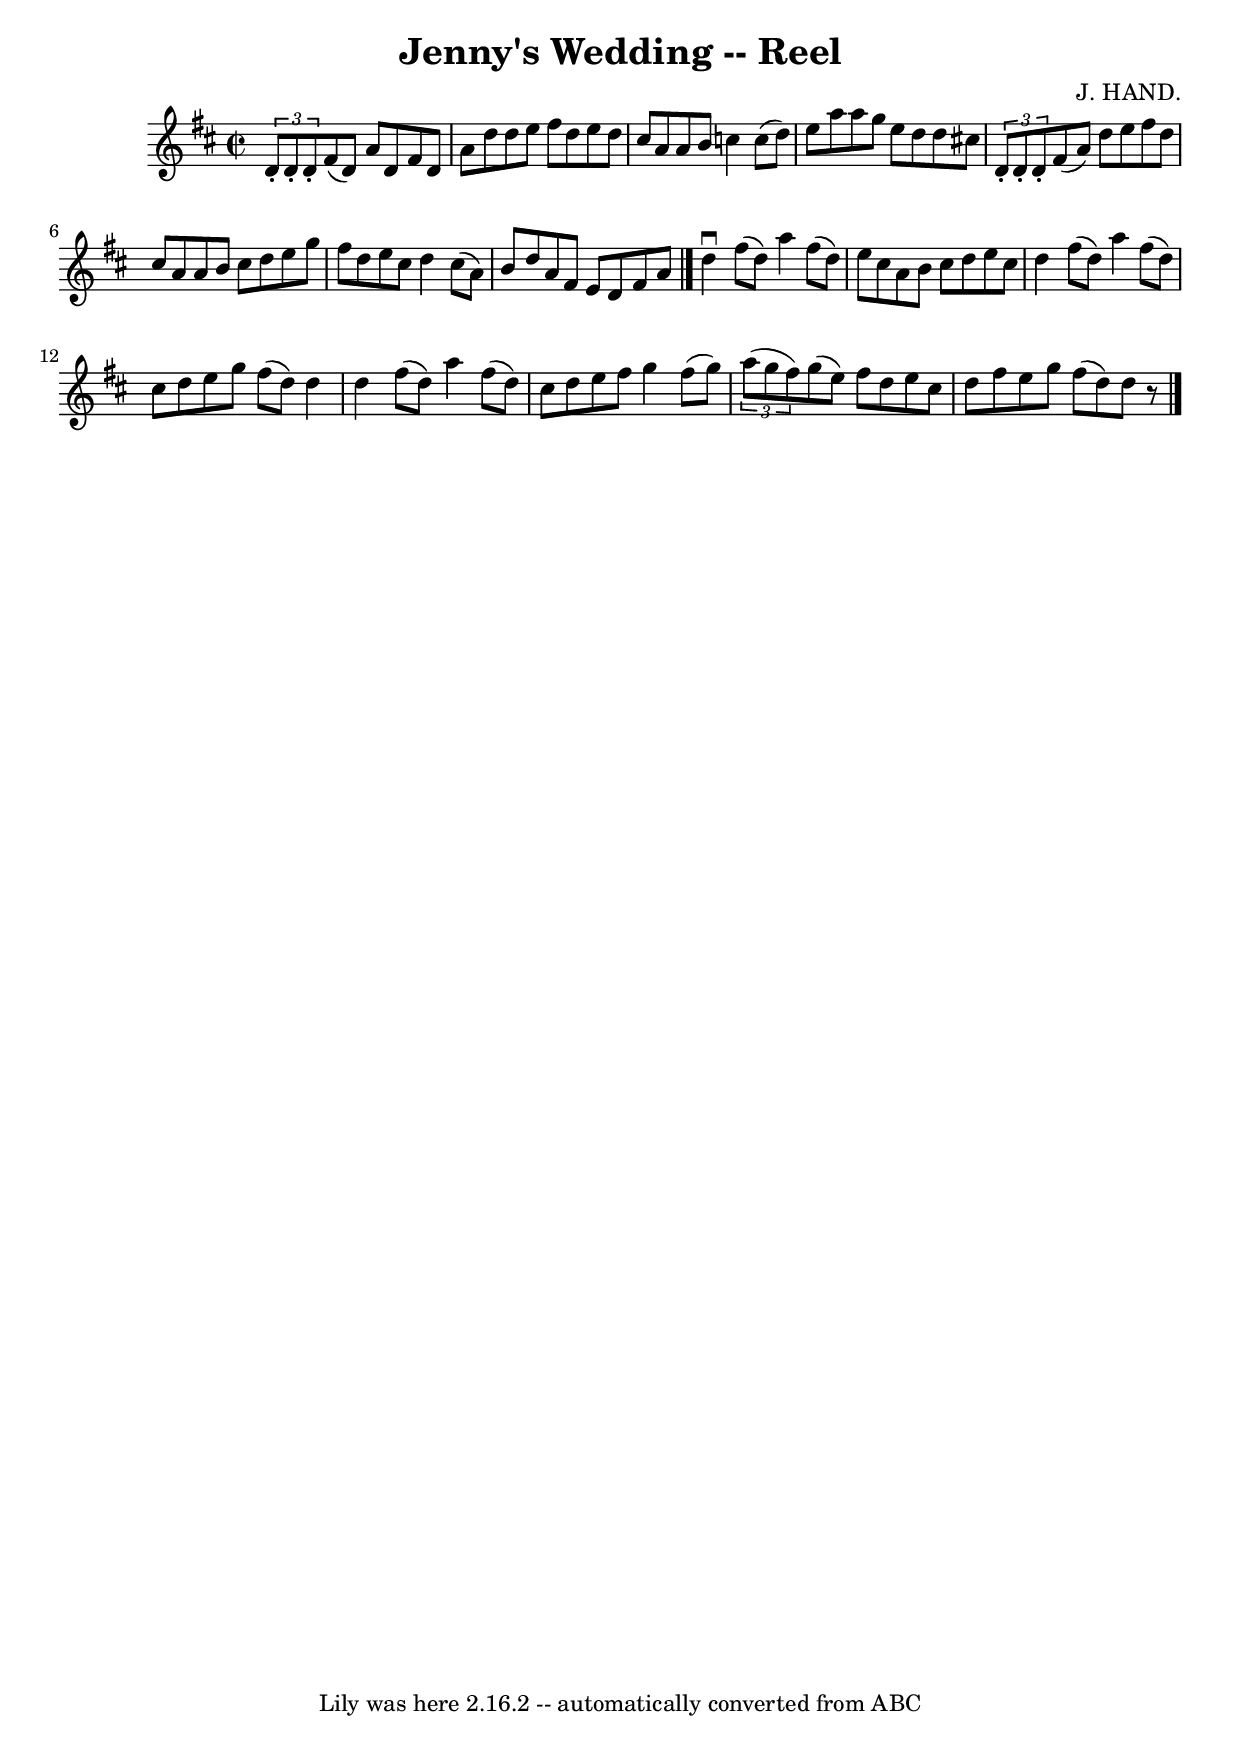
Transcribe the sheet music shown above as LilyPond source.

\version "2.7.40"
\include "Mammoth.ily"
\header {
	book = "Ryan's Mammoth Collection"
	composer = "J. HAND."
	crossRefNumber = "1"
	footnotes = "\\\\222"
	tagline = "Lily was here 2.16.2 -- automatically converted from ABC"
	title = "Jenny's Wedding -- Reel"
}
voicedefault =  {
\set Score.defaultBarType = "empty"

\override Staff.TimeSignature #'style = #'C
 \time 2/2 \key d \major     \times 2/3 { d'8 -. d'8 -. d'8 -. } fis'8 
(d'8) a'8 d'8 fis'8 d'8    |
 a'8 d''8 d''8    
e''8 fis''8 d''8 e''8 d''8    |
 cis''8 a'8 a'8    
b'8 c''4 c''8 (d''8)   |
 e''8 a''8 a''8 g''8    
e''8 d''8 d''8 cis''!8    |
     \times 2/3 { d'8 -. d'8 -.  
 d'8 -. } fis'8 (a'8) d''8 e''8 fis''8 d''8    |
   
cis''8 a'8 a'8 b'8 cis''8 d''8 e''8 g''8    |
   
fis''8 d''8 e''8 cis''8 d''4 cis''8 (a'8)   |
 b'8 
 d''8 a'8 fis'8 e'8 d'8 fis'8 a'8    \bar "|." d''4 
^\downbow fis''8 (d''8) a''4 fis''8 (d''8)   |
 e''8 
 cis''8 a'8 b'8 cis''8 d''8 e''8 cis''8    |
 d''4  
 fis''8 (d''8) a''4 fis''8 (d''8)   |
 cis''8 d''8 
 e''8 g''8 fis''8 (d''8) d''4    |
 d''4 fis''8 (
 d''8) a''4 fis''8 (d''8)   |
 cis''8 d''8 e''8    
fis''8 g''4 fis''8 (g''8)   |
   \times 2/3 { a''8 (g''8 
 fis''8) } g''8 (e''8) fis''8 d''8 e''8 cis''8    
|
 d''8 fis''8 e''8 g''8 fis''8 (d''8) d''8    r8   
      \bar "|."   
}

\score{
    <<

	\context Staff="default"
	{
	    \voicedefault 
	}

    >>
	\layout {
	}
	\midi {}
}
